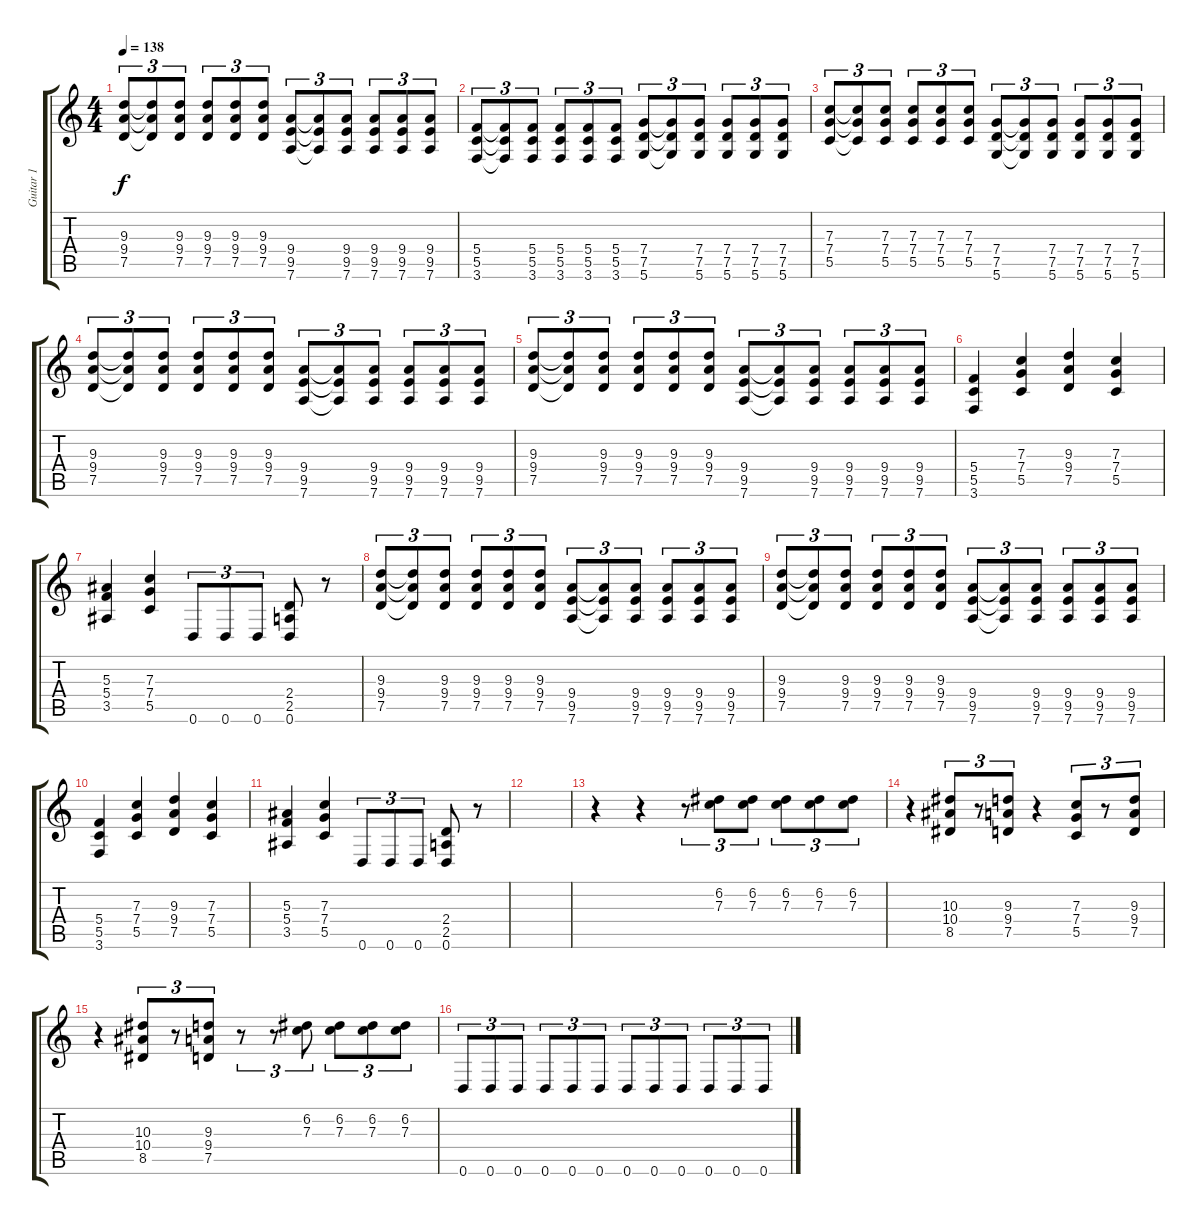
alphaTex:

\track ("Guitar 1" "Guitar 1") {instrument distortionguitar}
\staff {score tabs}
\tuning (D4 A3 F3 C3 G2 D2) {hide}
\ts (4 4)
\tempo 138
\clef g2
\ks c
(9.3 9.4 7.5).8{tu (3 2) dy f} (9.3{t} 9.4{t} 7.5{t}).8{tu (3 2)} (9.3 9.4 7.5).8{tu (3 2)} (9.3 9.4 7.5).8{tu (3 2)} (9.3 9.4 7.5).8{tu (3 2)} (9.3 9.4 7.5).8{tu (3 2)} (9.4 9.5 7.6).8{tu (3 2)} (9.4{t} 9.5{t} 7.6{t}).8{tu (3 2)} (9.4 9.5 7.6).8{tu (3 2)} (9.4 9.5 7.6).8{tu (3 2)} (9.4 9.5 7.6).8{tu (3 2)} (9.4 9.5 7.6).8{tu (3 2)} |
(5.4 5.5 3.6).8{tu (3 2)} (5.4{t} 5.5{t} 3.6{t}).8{tu (3 2)} (5.4 5.5 3.6).8{tu (3 2)} (5.4 5.5 3.6).8{tu (3 2)} (5.4 5.5 3.6).8{tu (3 2)} (5.4 5.5 3.6).8{tu (3 2)} (7.4 7.5 5.6).8{tu (3 2)} (7.4{t} 7.5{t} 5.6{t}).8{tu (3 2)} (7.4 7.5 5.6).8{tu (3 2)} (7.4 7.5 5.6).8{tu (3 2)} (7.4 7.5 5.6).8{tu (3 2)} (7.4 7.5 5.6).8{tu (3 2)} |
(7.3 7.4 5.5).8{tu (3 2)} (7.3{t} 7.4{t} 5.5{t}).8{tu (3 2)} (7.3 7.4 5.5).8{tu (3 2)} (7.3 7.4 5.5).8{tu (3 2)} (7.3 7.4 5.5).8{tu (3 2)} (7.3 7.4 5.5).8{tu (3 2)} (7.4 7.5 5.6).8{tu (3 2)} (7.4{t} 7.5{t} 5.6{t}).8{tu (3 2)} (7.4 7.5 5.6).8{tu (3 2)} (7.4 7.5 5.6).8{tu (3 2)} (7.4 7.5 5.6).8{tu (3 2)} (7.4 7.5 5.6).8{tu (3 2)} |
(9.3 9.4 7.5).8{tu (3 2)} (9.3{t} 9.4{t} 7.5{t}).8{tu (3 2)} (9.3 9.4 7.5).8{tu (3 2)} (9.3 9.4 7.5).8{tu (3 2)} (9.3 9.4 7.5).8{tu (3 2)} (9.3 9.4 7.5).8{tu (3 2)} (9.4 9.5 7.6).8{tu (3 2)} (9.4{t} 9.5{t} 7.6{t}).8{tu (3 2)} (9.4 9.5 7.6).8{tu (3 2)} (9.4 9.5 7.6).8{tu (3 2)} (9.4 9.5 7.6).8{tu (3 2)} (9.4 9.5 7.6).8{tu (3 2)} |
(9.3 9.4 7.5).8{tu (3 2)} (9.3{t} 9.4{t} 7.5{t}).8{tu (3 2)} (9.3 9.4 7.5).8{tu (3 2)} (9.3 9.4 7.5).8{tu (3 2)} (9.3 9.4 7.5).8{tu (3 2)} (9.3 9.4 7.5).8{tu (3 2)} (9.4 9.5 7.6).8{tu (3 2)} (9.4{t} 9.5{t} 7.6{t}).8{tu (3 2)} (9.4 9.5 7.6).8{tu (3 2)} (9.4 9.5 7.6).8{tu (3 2)} (9.4 9.5 7.6).8{tu (3 2)} (9.4 9.5 7.6).8{tu (3 2)} |
(5.4 5.5 3.6).4 (7.3 7.4 5.5).4 (9.3 9.4 7.5).4 (7.3 7.4 5.5).4 |
(5.3 5.4 3.5).4 (7.3 7.4 5.5).4 0.6.8{tu (3 2)} 0.6.8{tu (3 2)} 0.6.8{tu (3 2)} (2.4 2.5 0.6).8 r.8 |
(9.3 9.4 7.5).8{tu (3 2)} (9.3{t} 9.4{t} 7.5{t}).8{tu (3 2)} (9.3 9.4 7.5).8{tu (3 2)} (9.3 9.4 7.5).8{tu (3 2)} (9.3 9.4 7.5).8{tu (3 2)} (9.3 9.4 7.5).8{tu (3 2)} (9.4 9.5 7.6).8{tu (3 2)} (9.4{t} 9.5{t} 7.6{t}).8{tu (3 2)} (9.4 9.5 7.6).8{tu (3 2)} (9.4 9.5 7.6).8{tu (3 2)} (9.4 9.5 7.6).8{tu (3 2)} (9.4 9.5 7.6).8{tu (3 2)} |
(9.3 9.4 7.5).8{tu (3 2)} (9.3{t} 9.4{t} 7.5{t}).8{tu (3 2)} (9.3 9.4 7.5).8{tu (3 2)} (9.3 9.4 7.5).8{tu (3 2)} (9.3 9.4 7.5).8{tu (3 2)} (9.3 9.4 7.5).8{tu (3 2)} (9.4 9.5 7.6).8{tu (3 2)} (9.4{t} 9.5{t} 7.6{t}).8{tu (3 2)} (9.4 9.5 7.6).8{tu (3 2)} (9.4 9.5 7.6).8{tu (3 2)} (9.4 9.5 7.6).8{tu (3 2)} (9.4 9.5 7.6).8{tu (3 2)} |
(5.4 5.5 3.6).4 (7.3 7.4 5.5).4 (9.3 9.4 7.5).4 (7.3 7.4 5.5).4 |
(5.3 5.4 3.5).4 (7.3 7.4 5.5).4 0.6.8{tu (3 2)} 0.6.8{tu (3 2)} 0.6.8{tu (3 2)} (2.4 2.5 0.6).8 r.8 |
|
r.4 r.4 r.8{tu (3 2)} (6.2 7.3).8{tu (3 2)} (6.2 7.3).8{tu (3 2)} (6.2 7.3).8{tu (3 2)} (6.2 7.3).8{tu (3 2)} (6.2 7.3).8{tu (3 2)} |
r.4 (10.3 10.4 8.5).8{tu (3 2)} r.8{tu (3 2)} (9.3 9.4 7.5).8{tu (3 2)} r.4 (7.3 7.4 5.5).8{tu (3 2)} r.8{tu (3 2)} (9.3 9.4 7.5).8{tu (3 2)} |
r.4 (10.3 10.4 8.5).8{tu (3 2)} r.8{tu (3 2)} (9.3 9.4 7.5).8{tu (3 2)} r.8{tu (3 2)} r.8{tu (3 2)} (6.2 7.3).8{tu (3 2)} (6.2 7.3).8{tu (3 2)} (6.2 7.3).8{tu (3 2)} (6.2 7.3).8{tu (3 2)} |
0.6.8{tu (3 2)} 0.6.8{tu (3 2)} 0.6.8{tu (3 2)} 0.6.8{tu (3 2)} 0.6.8{tu (3 2)} 0.6.8{tu (3 2)} 0.6.8{tu (3 2)} 0.6.8{tu (3 2)} 0.6.8{tu (3 2)} 0.6.8{tu (3 2)} 0.6.8{tu (3 2)} 0.6.8{tu (3 2)}
